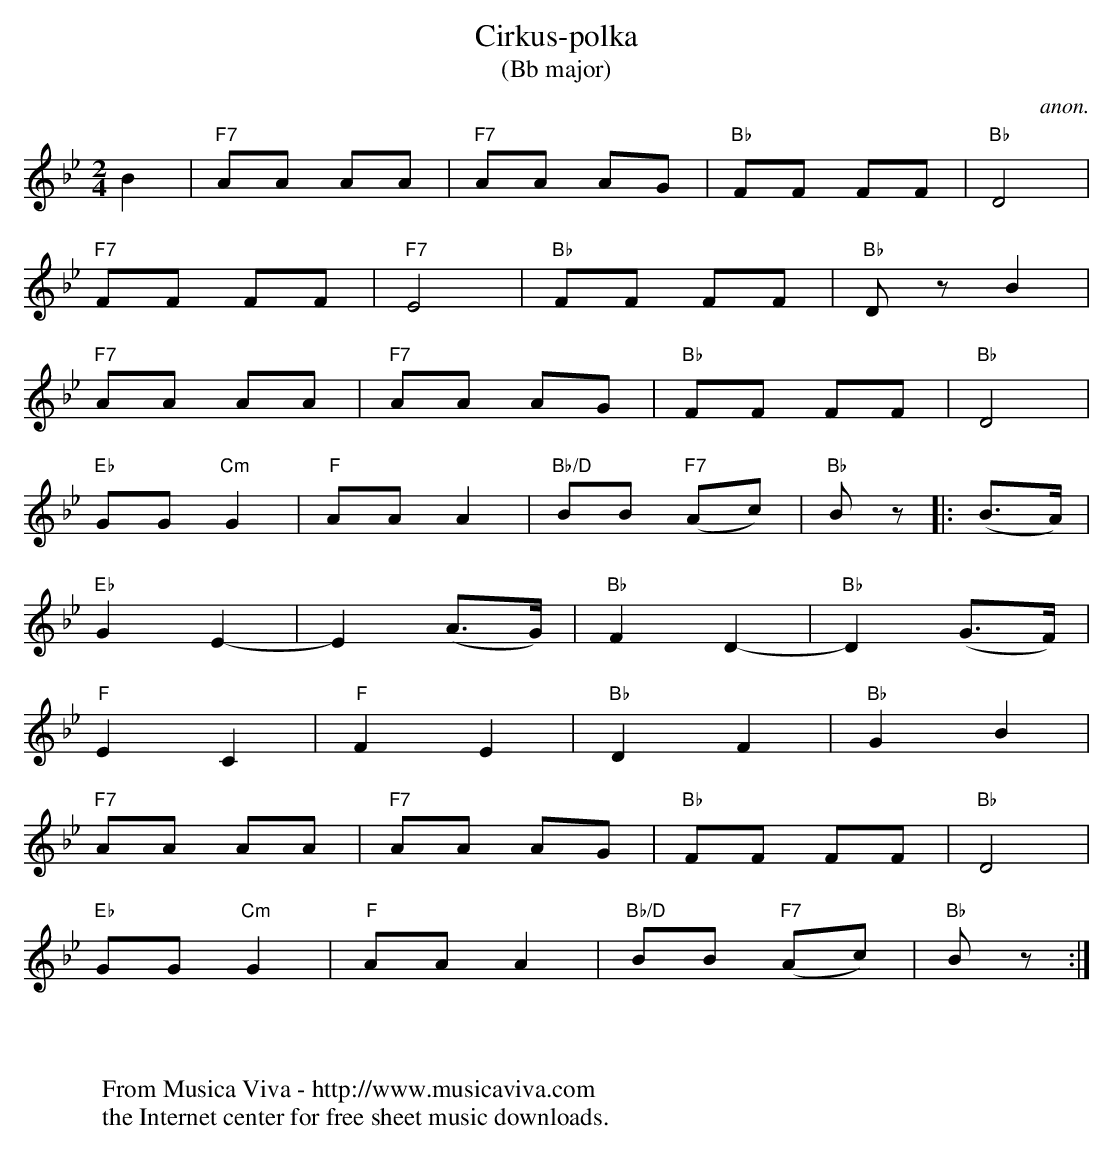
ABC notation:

X:1
T:Cirkus-polka
T:(Bb major)
C:anon.
M:2/4
L:1/8
K:Bb
B2|"F7"AA AA|"F7"AA AG|"Bb"FF FF|"Bb"D4|
"F7"FF FF|"F7"E4|"Bb"FF FF|"Bb"D z B2|
"F7"AA AA|"F7"AA AG|"Bb"FF FF|"Bb"D4|
"Eb"GG "Cm"G2|"F"AA A2|"Bb/D"BB "F7"(Ac)|"Bb"B z |:(B>A)|
"Eb"G2 E2-|E2 (A>G)|"Bb"F2D2-|"Bb"D2 (G>F)|
"F"E2 C2|"F"F2 E2|"Bb"D2 F2|"Bb"G2 B2|
"F7"AA AA|"F7"AA AG|"Bb"FF FF|"Bb"D4|
"Eb"GG "Cm"G2|"F"AA A2|"Bb/D"BB "F7"(Ac)|"Bb"B z :|
W:
W:
W:  From Musica Viva - http://www.musicaviva.com
W:  the Internet center for free sheet music downloads.
